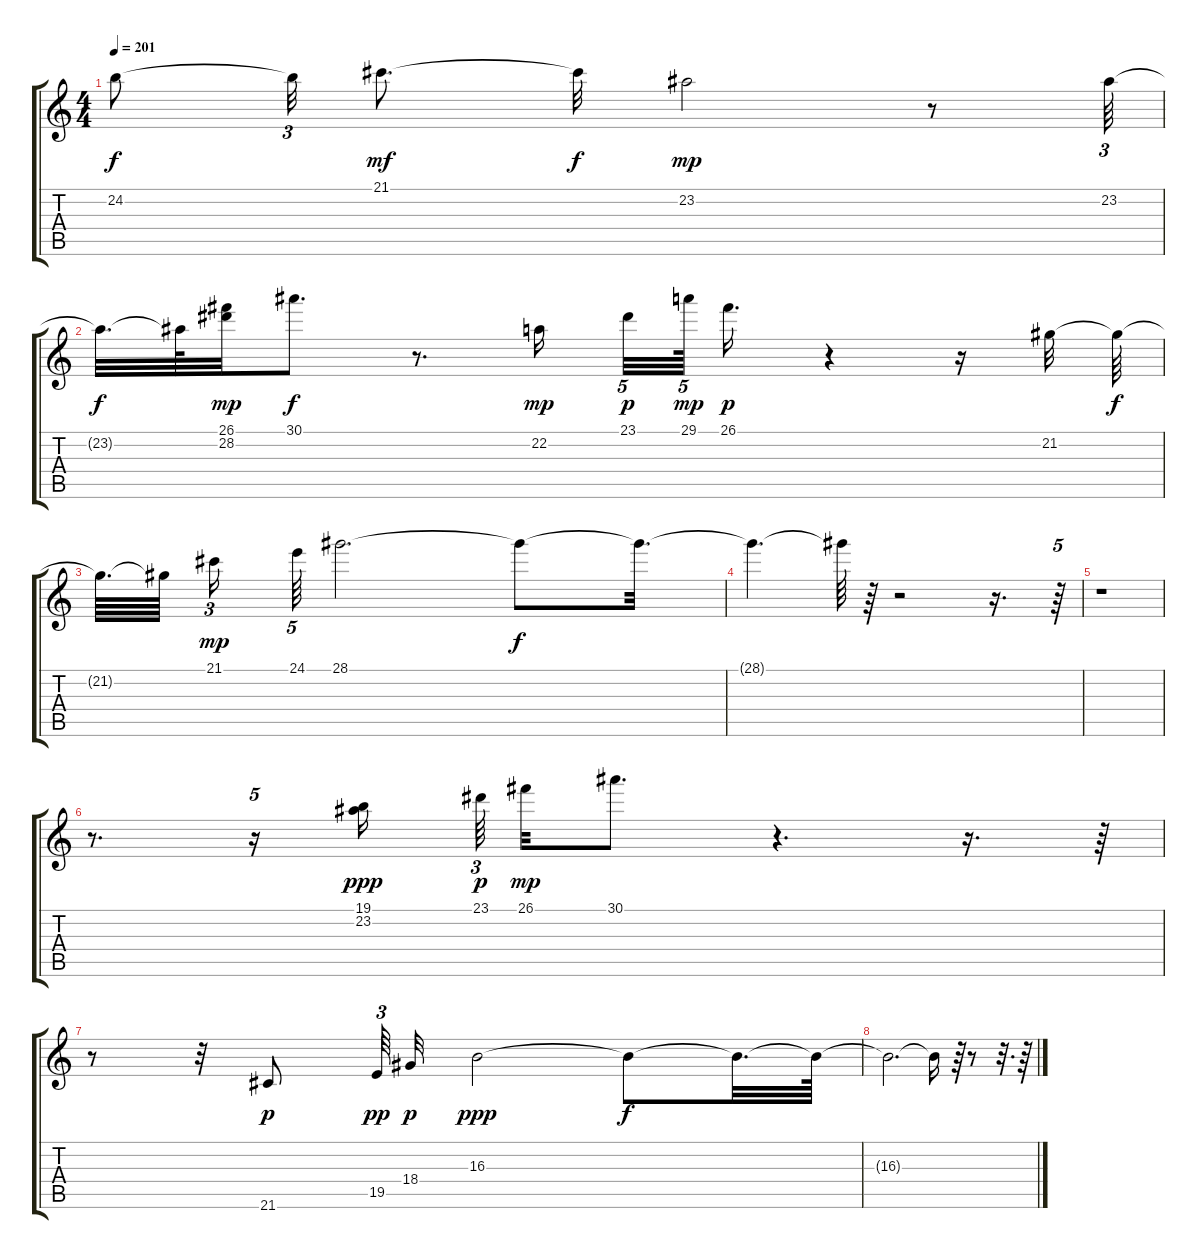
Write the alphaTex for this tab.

\track "" {instrument acousticgrandpiano}
\staff {score tabs}
\tuning (E4 B3 G3 D3 A2 E2) {hide}
\ts (4 4)
\tempo 201
\clef g2
\ks c
24.2{t}.8{dy f} 24.2{t}.32{tu (3 2)} 21.1.8{d dy mf} 21.1{t}.32{dy f} 23.2.2{dy mp} r.8 23.2.64{tu (3 2)} |
23.2{t}.32{d dy f} 23.2{t}.64 (26.1 28.2).32{dy mp} 30.1.8{d dy f} r.8{d} 22.2.16{dy mp} 23.1.32{tu (5 4) dy p} 29.1.64{tu (5 4) dy mp} 26.1.16{d dy p} r.4 r.16 21.2.32 21.2{t}.64{dy f} |
21.2{t}.64{d} 21.2{t}.64 21.1.16{tu (3 2) dy mp} 24.1.64{tu (5 4)} 28.1.2{d} 28.1{t}.8{dy f} 28.1{t}.32{d} |
28.1{t}.4{d} 28.1{t}.64 r.64 r.2 r.16{d} r.64{tu (5 4)} |
r.1 |
r.8{d} r.16{tu (5 4)} (19.1 23.2).16{dy ppp} 23.1.64{tu (3 2) dy p} 26.1.32{dy mp} 30.1.8{d} r.4{d} r.16{d} r.64 |
r.8 r.32 21.6.8{dy p} 19.5.64{tu (3 2) dy pp} 18.4.32{dy p} 16.3.2{dy ppp} 16.3{t}.8{dy f} 16.3{t}.32{d} 16.3{t}.64 |
16.3{t}.2{d} 16.3{t}.16 r.64 r.8 r.32{d} r.64
